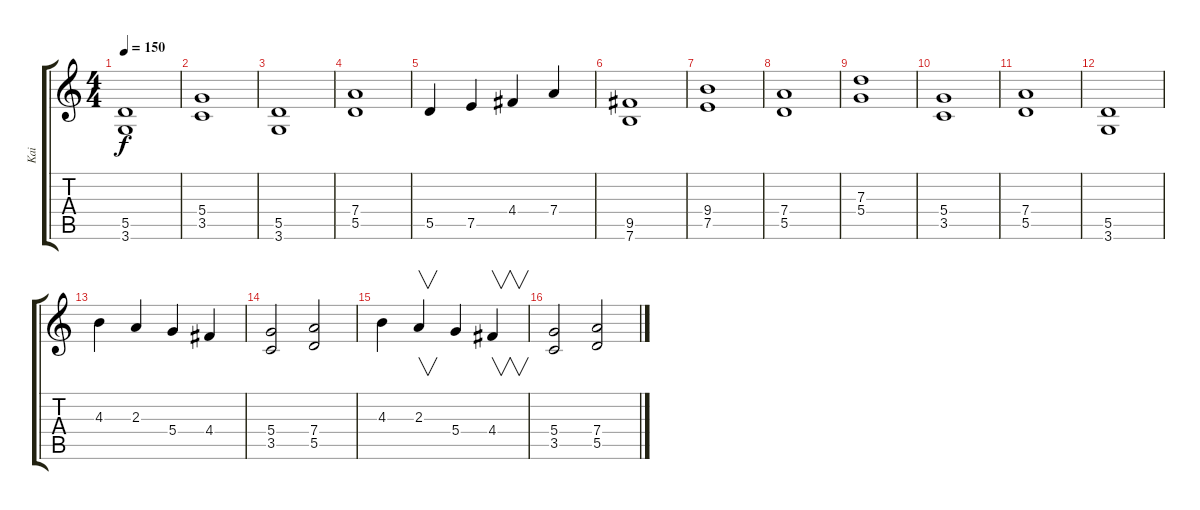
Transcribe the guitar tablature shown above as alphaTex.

\track ("Kai" "Kai") {instrument overdrivenguitar}
\staff {score tabs}
\tuning (E4 B3 G3 D3 A2 E2) {hide}
\ts (4 4)
\tempo 150
\clef g2
\ks c
(5.5 3.6).1{dy f} |
(5.4 3.5).1 |
(5.5 3.6).1 |
(7.4 5.5).1 |
5.5.4 7.5.4 4.4.4 7.4.4 |
(9.5 7.6).1 |
(9.4 7.5).1 |
(7.4 5.5).1 |
(7.3 5.4).1 |
(5.4 3.5).1 |
(7.4 5.5).1 |
(5.5 3.6).1 |
4.3.4 2.3.4 5.4.4 4.4.4 |
(5.4 3.5).2 (7.4 5.5).2 |
4.3.4 2.3.4{v} 5.4.4 4.4.4{v} |
(5.4 3.5).2 (7.4 5.5).2
